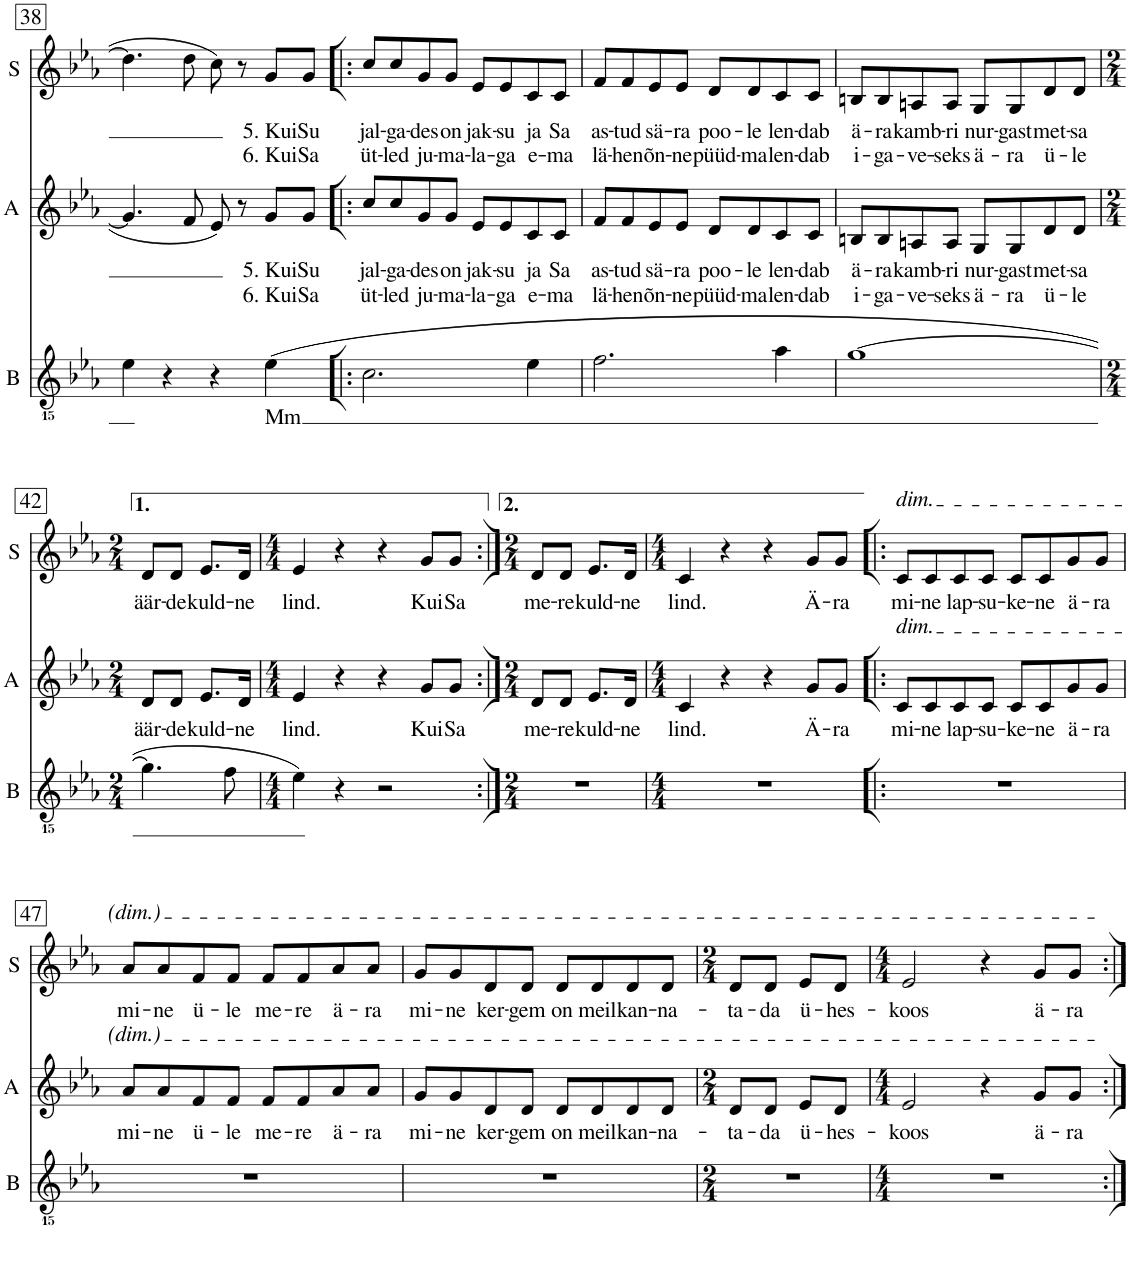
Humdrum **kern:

**kern	**text	**kern	**text	**text	**kern	**text	**text
*part3	*part3	*part2	*part2	*part2	*part1	*part1	*part1
*staff3	*staff3	*staff2	*staff2	*staff2	*staff1	*staff1	*staff1
*I"B	*	*I"A	*	*	*I"S	*	*
*I'B	*	*I'A	*	*	*I'S	*	*
!!LO:PB:g=z
*clefGvv2	*	*clefG2	*	*	*clefG2	*	*
*	*	*Trd1c2	*	*	*	*	*
*k[b-e-a-]	*	*k[b-e-a-]	*	*	*k[b-e-a-]	*	*
*M4/4	*	*M4/4	*	*	*M4/4	*	*
=38	=38	=38	=38	=38	=38	=38	=38
4E-\	.	4.g/]	.	.	4.dd\]	.	.
4r	.	.	.	.	.	.	.
.	.	8f/	.	.	8dd\	.	.
4r	.	8e-/	.	.	8cc\	.	.
.	.	8r	.	.	8r	.	.
!	!LO:LY:b	!	!LO:LY:b	!LO:LY:b	!	!LO:LY:b	!LO:LY:b
(4E-\	Mm	8g/L	5. Kui	6. Kui	8g/L	5. Kui	6. Kui
!	!	!	!LO:LY:b	!LO:LY:b	!	!LO:LY:b	!LO:LY:b
.	.	8g/J	Su	Sa	8g/J	Su	Sa
=39!|:	=39!|:	=39!|:	=39!|:	=39!|:	=39!|:	=39!|:	=39!|:
!	!	!	!LO:LY:b	!LO:LY:b	!	!LO:LY:b	!LO:LY:b
2.C\	.	8cc/L	jal-	üt-	8cc/L	jal-	üt-
!	!	!	!LO:LY:b	!LO:LY:b	!	!LO:LY:b	!LO:LY:b
.	.	8cc/	-ga-	-led	8cc/	-ga-	-led
!	!	!	!LO:LY:b	!LO:LY:b	!	!LO:LY:b	!LO:LY:b
.	.	8g/	-des	ju-	8g/	-des	ju-
!	!	!	!LO:LY:b	!LO:LY:b	!	!LO:LY:b	!LO:LY:b
.	.	8g/J	on	-ma-	8g/J	on	-ma-
!	!	!	!LO:LY:b	!LO:LY:b	!	!LO:LY:b	!LO:LY:b
.	.	8e-/L	jak-	-la-	8e-/L	jak-	-la-
!	!	!	!LO:LY:b	!LO:LY:b	!	!LO:LY:b	!LO:LY:b
.	.	8e-/	-su	-ga	8e-/	-su	-ga
!	!	!	!LO:LY:b	!LO:LY:b	!	!LO:LY:b	!LO:LY:b
4E-\	.	8c/	ja	e-	8c/	ja	e-
!	!	!	!LO:LY:b	!LO:LY:b	!	!LO:LY:b	!LO:LY:b
.	.	8c/J	Sa	-ma	8c/J	Sa	-ma
=40	=40	=40	=40	=40	=40	=40	=40
!	!	!	!LO:LY:b	!LO:LY:b	!	!LO:LY:b	!LO:LY:b
2.F\	.	8f/L	as-	lä-	8f/L	as-	lä-
!	!	!	!LO:LY:b	!LO:LY:b	!	!LO:LY:b	!LO:LY:b
.	.	8f/	-tud	-hen	8f/	-tud	-hen
!	!	!	!LO:LY:b	!LO:LY:b	!	!LO:LY:b	!LO:LY:b
.	.	8e-/	sä-	õn-	8e-/	sä-	õn-
!	!	!	!LO:LY:b	!LO:LY:b	!	!LO:LY:b	!LO:LY:b
.	.	8e-/J	-ra	-ne	8e-/J	-ra	-ne
!	!	!	!LO:LY:b	!LO:LY:b	!	!LO:LY:b	!LO:LY:b
.	.	8d/L	poo-	püüd-	8d/L	poo-	püüd-
!	!	!	!LO:LY:b	!LO:LY:b	!	!LO:LY:b	!LO:LY:b
.	.	8d/	-le	-ma	8d/	-le	-ma
!	!	!	!LO:LY:b	!LO:LY:b	!	!LO:LY:b	!LO:LY:b
4A-\	.	8c/	len-	len-	8c/	len-	len-
!	!	!	!LO:LY:b	!LO:LY:b	!	!LO:LY:b	!LO:LY:b
.	.	8c/J	-dab	-dab	8c/J	-dab	-dab
=41	=41	=41	=41	=41	=41	=41	=41
!	!	!	!LO:LY:b	!LO:LY:b	!	!LO:LY:b	!LO:LY:b
[1G	.	8Bn/L	ä-	i-	8Bn/L	ä-	i-
!	!	!	!LO:LY:b	!LO:LY:b	!	!LO:LY:b	!LO:LY:b
.	.	8B/	-ra	-ga-	8B/	-ra	-ga-
!	!	!	!LO:LY:b	!LO:LY:b	!	!LO:LY:b	!LO:LY:b
.	.	8An/	kamb-	-ve-	8An/	kamb-	-ve-
!	!	!	!LO:LY:b	!LO:LY:b	!	!LO:LY:b	!LO:LY:b
.	.	8A/J	-ri	-seks	8A/J	-ri	-seks
!	!	!	!LO:LY:b	!LO:LY:b	!	!LO:LY:b	!LO:LY:b
.	.	8G/L	nur-	ä-	8G/L	nur-	ä-
!	!	!	!LO:LY:b	!LO:LY:b	!	!LO:LY:b	!LO:LY:b
.	.	8G/	-gast	-ra	8G/	-gast	-ra
!	!	!	!LO:LY:b	!LO:LY:b	!	!LO:LY:b	!LO:LY:b
.	.	8d/	met-	ü-	8d/	met-	ü-
!	!	!	!LO:LY:b	!LO:LY:b	!	!LO:LY:b	!LO:LY:b
.	.	8d/J	-sa	-le	8d/J	-sa	-le
!!LO:LB:g=z
=42	=42	=42	=42	=42	=42	=42	=42
*M2/4	*	*M2/4	*	*	*M2/4	*	*
!	!	!	!LO:LY:b	!	!	!LO:LY:b	!
4.G\]	.	8d/L	äär-	.	8d/L	äär-	.
!	!	!	!LO:LY:b	!	!	!LO:LY:b	!
.	.	8d/J	de	.	8d/J	de	.
!	!	!	!LO:LY:b	!	!	!LO:LY:b	!
.	.	8.e-/L	kuld-	.	8.e-/L	kuld-	.
8F\	.	.	.	.	.	.	.
!	!	!	!LO:LY:b	!	!	!LO:LY:b	!
.	.	16d/Jk	-ne	.	16d/Jk	-ne	.
=43	=43	=43	=43	=43	=43	=43	=43
*M4/4	*	*M4/4	*	*	*M4/4	*	*
!	!	!	!LO:LY:b	!	!	!LO:LY:b	!
4E-\)	.	4e-/	lind.	.	4e-/	lind.	.
4r	.	4r	.	.	4r	.	.
2r	.	4r	.	.	4r	.	.
!	!	!	!LO:LY:b	!	!	!LO:LY:b	!
.	.	8g/L	Kui	.	8g/L	Kui	.
!	!	!	!LO:LY:b	!	!	!LO:LY:b	!
.	.	8g/J	Sa	.	8g/J	Sa	.
=44:|!	=44:|!	=44:|!	=44:|!	=44:|!	=44:|!	=44:|!	=44:|!
*M2/4	*	*M2/4	*	*	*M2/4	*	*
!	!	!	!LO:LY:b	!	!	!LO:LY:b	!
2r	.	8d/L	me-	.	8d/L	me-	.
!	!	!	!LO:LY:b	!	!	!LO:LY:b	!
.	.	8d/J	re	.	8d/J	re	.
!	!	!	!LO:LY:b	!	!	!LO:LY:b	!
.	.	8.e-/L	kuld-	.	8.e-/L	kuld-	.
!	!	!	!LO:LY:b	!	!	!LO:LY:b	!
.	.	16d/Jk	-ne	.	16d/Jk	-ne	.
=45	=45	=45	=45	=45	=45	=45	=45
*M4/4	*	*M4/4	*	*	*M4/4	*	*
!	!	!	!LO:LY:b	!	!	!LO:LY:b	!
1r	.	4c/	lind.	.	4c/	lind.	.
.	.	4r	.	.	4r	.	.
.	.	4r	.	.	4r	.	.
!	!	!	!LO:LY:b	!	!	!LO:LY:b	!
.	.	8g/L	Ä-	.	8g/L	Ä-	.
!	!	!	!LO:LY:b	!	!	!LO:LY:b	!
.	.	8g/J	-ra	.	8g/J	-ra	.
=46!|:	=46!|:	=46!|:	=46!|:	=46!|:	=46!|:	=46!|:	=46!|:
!	!	!	!	!	!LO:TX:a:i:t=dim.	!	!
!	!	!LO:TX:a:i:t=dim.	!	!	!	!	!
!	!	!	!LO:LY:b	!	!	!LO:LY:b	!
1r	.	8c/L	mi-	.	8c/L	mi-	.
!	!	!	!LO:LY:b	!	!	!LO:LY:b	!
.	.	8c/	-ne	.	8c/	-ne	.
!	!	!	!LO:LY:b	!	!	!LO:LY:b	!
.	.	8c/	lap-	.	8c/	lap-	.
!	!	!	!LO:LY:b	!	!	!LO:LY:b	!
.	.	8c/J	-su-	.	8c/J	-su-	.
!	!	!	!LO:LY:b	!	!	!LO:LY:b	!
.	.	8c/L	-ke-	.	8c/L	-ke-	.
!	!	!	!LO:LY:b	!	!	!LO:LY:b	!
.	.	8c/	-ne	.	8c/	-ne	.
!	!	!	!LO:LY:b	!	!	!LO:LY:b	!
.	.	8g/	ä-	.	8g/	ä-	.
!	!	!	!LO:LY:b	!	!	!LO:LY:b	!
.	.	8g/J	-ra	.	8g/J	-ra	.
!!LO:LB:g=z
=47	=47	=47	=47	=47	=47	=47	=47
!	!	!	!LO:LY:b	!	!	!LO:LY:b	!
1r	.	8a-/L	mi-	.	8a-/L	mi-	.
!	!	!	!LO:LY:b	!	!	!LO:LY:b	!
.	.	8a-/	-ne	.	8a-/	-ne	.
!	!	!	!LO:LY:b	!	!	!LO:LY:b	!
.	.	8f/	ü-	.	8f/	ü-	.
!	!	!	!LO:LY:b	!	!	!LO:LY:b	!
.	.	8f/J	-le	.	8f/J	-le	.
!	!	!	!LO:LY:b	!	!	!LO:LY:b	!
.	.	8f/L	me-	.	8f/L	me-	.
!	!	!	!LO:LY:b	!	!	!LO:LY:b	!
.	.	8f/	-re	.	8f/	-re	.
!	!	!	!LO:LY:b	!	!	!LO:LY:b	!
.	.	8a-/	ä-	.	8a-/	ä-	.
!	!	!	!LO:LY:b	!	!	!LO:LY:b	!
.	.	8a-/J	-ra	.	8a-/J	-ra	.
=48	=48	=48	=48	=48	=48	=48	=48
!	!	!	!LO:LY:b	!	!	!LO:LY:b	!
1r	.	8g/L	mi-	.	8g/L	mi-	.
!	!	!	!LO:LY:b	!	!	!LO:LY:b	!
.	.	8g/	-ne	.	8g/	-ne	.
!	!	!	!LO:LY:b	!	!	!LO:LY:b	!
.	.	8d/	ker-	.	8d/	ker-	.
!	!	!	!LO:LY:b	!	!	!LO:LY:b	!
.	.	8d/J	-gem	.	8d/J	-gem	.
!	!	!	!LO:LY:b	!	!	!LO:LY:b	!
.	.	8d/L	on	.	8d/L	on	.
!	!	!	!LO:LY:b	!	!	!LO:LY:b	!
.	.	8d/	meil	.	8d/	meil	.
!	!	!	!LO:LY:b	!	!	!LO:LY:b	!
.	.	8d/	kan-	.	8d/	kan-	.
!	!	!	!LO:LY:b	!	!	!LO:LY:b	!
.	.	8d/J	-na-	.	8d/J	-na-	.
=49	=49	=49	=49	=49	=49	=49	=49
*M2/4	*	*M2/4	*	*	*M2/4	*	*
!	!	!	!LO:LY:b	!	!	!LO:LY:b	!
2r	.	8d/L	-ta-	.	8d/L	-ta-	.
!	!	!	!LO:LY:b	!	!	!LO:LY:b	!
.	.	8d/J	-da	.	8d/J	-da	.
!	!	!	!LO:LY:b	!	!	!LO:LY:b	!
.	.	8e-/L	ü-	.	8e-/L	ü-	.
!	!	!	!LO:LY:b	!	!	!LO:LY:b	!
.	.	8d/J	-hes-	.	8d/J	-hes-	.
=50	=50	=50	=50	=50	=50	=50	=50
*M4/4	*	*M4/4	*	*	*M4/4	*	*
!	!	!	!LO:LY:b	!	!	!LO:LY:b	!
1r	.	2e-/	-koos	.	2e-/	-koos	.
.	.	4r	.	.	4r	.	.
!	!	!	!LO:LY:b	!	!	!LO:LY:b	!
.	.	8g/L	ä-	.	8g/L	ä-	.
!	!	!	!LO:LY:b	!	!	!LO:LY:b	!
.	.	8g/J	-ra	.	8g/J	-ra	.
=:|!	=:|!	=:|!	=:|!	=:|!	=:|!	=:|!	=:|!
*-	*-	*-	*-	*-	*-	*-	*-
